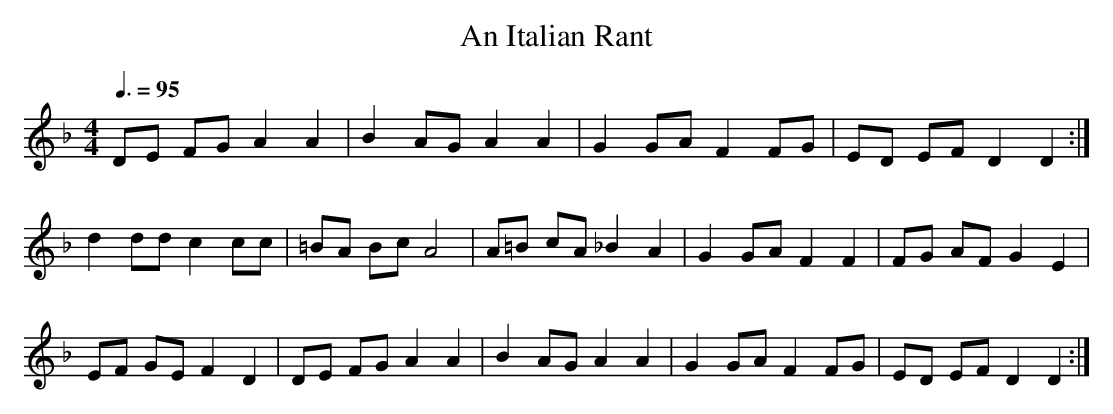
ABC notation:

X:1
T:Italian Rant, An
M:4/4
L:1/8
Q:3/8=95
K:Dm
DE FG A2 A2 | B2 AG A2 A2 |\
G2 GA F2 FG | ED EF D2 D2 :|
d2 dd c2 cc | =BA Bc A4 |\
A=B cA _B2 A2 | G2 GA F2 F2 |\
FG AF G2 E2 |
EF GE F2 D2 |\
DE FG A2 A2 | B2 AG A2 A2 |\
G2 GA F2 FG | ED EF D2 D2 :|
